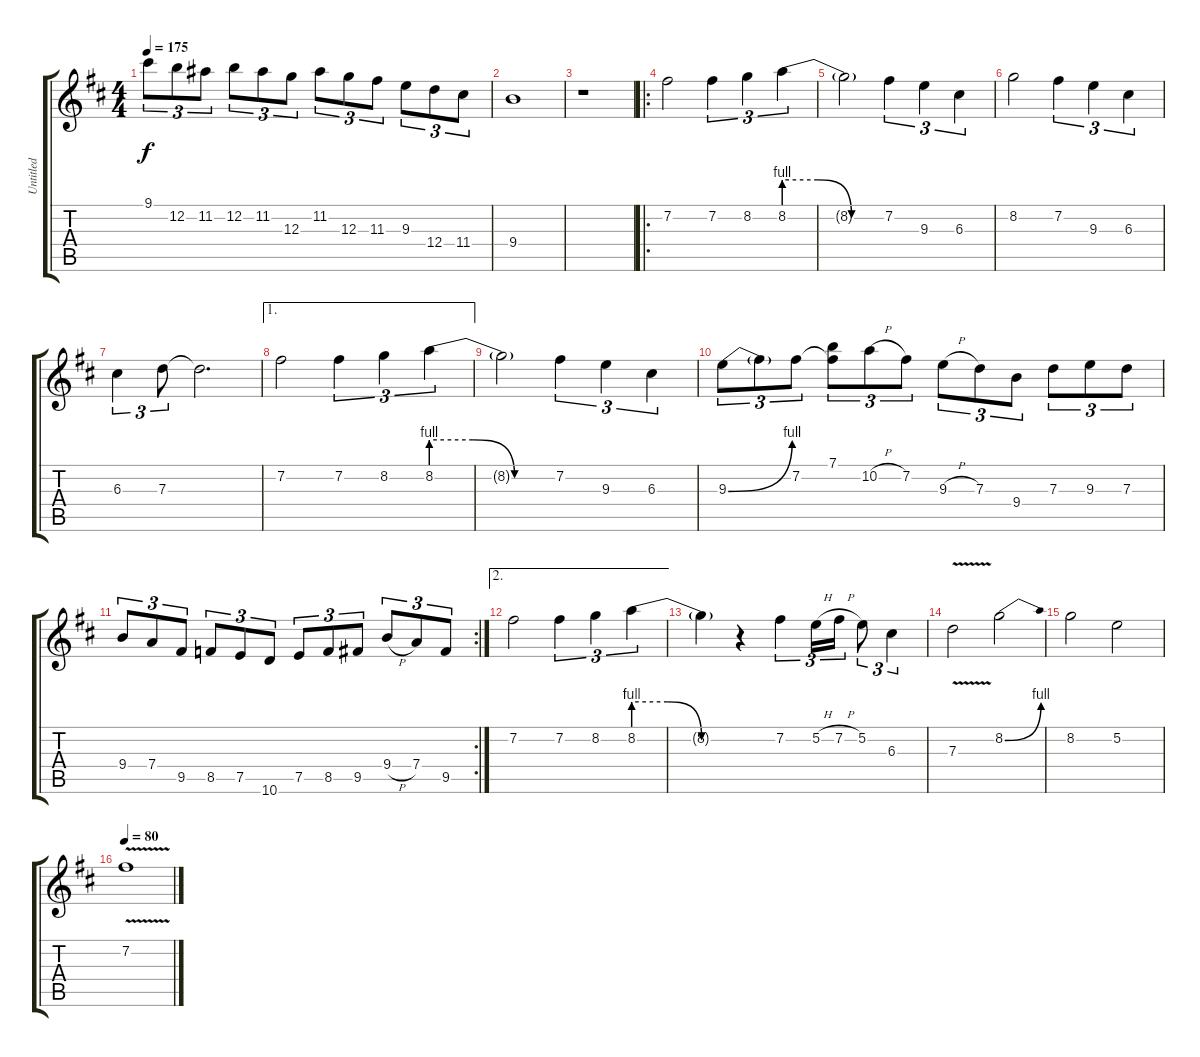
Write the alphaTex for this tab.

\track ("Untitled" "Untitled") {instrument distortionguitar}
\staff {score tabs}
\tuning (E4 B3 G3 D3 A2 E2) {hide}
\ts (4 4)
\tempo 175
\clef g2
\ks d
9.1.8{tu (3 2) dy f} 12.2.8{tu (3 2)} 11.2.8{tu (3 2)} 12.2.8{tu (3 2)} 11.2.8{tu (3 2)} 12.3.8{tu (3 2)} 11.2.8{tu (3 2)} 12.3.8{tu (3 2)} 11.3.8{tu (3 2)} 9.3.8{tu (3 2)} 12.4.8{tu (3 2)} 11.4.8{tu (3 2)} |
9.4.1 |
r.1 |
\ro
7.2.2 7.2.4{tu (3 2)} 8.2.4{tu (3 2)} 8.2{be (custom 0 4 20 4 40 0 60 0)}.4{tu (3 2)} |
8.2{t}.2 7.2.4{tu (3 2)} 9.3.4{tu (3 2)} 6.3.4{tu (3 2)} |
8.2.2 7.2.4{tu (3 2)} 9.3.4{tu (3 2)} 6.3.4{tu (3 2)} |
6.3.4{tu (3 2)} 7.3.8{tu (3 2)} 7.3{t}.2{d} |
\ae 1
7.2.2 7.2.4{tu (3 2)} 8.2.4{tu (3 2)} 8.2{be (custom 0 4 20 4 40 0 60 0)}.4{tu (3 2)} |
8.2{t}.2 7.2.4{tu (3 2)} 9.3.4{tu (3 2)} 6.3.4{tu (3 2)} |
9.3{be (bend 0 0 60 4)}.8{tu (3 2)} 9.3{t}.8{tu (3 2)} 7.2.8{tu (3 2)} (7.1 7.2{t}).8{tu (3 2)} 10.2{h}.8{tu (3 2)} 7.2.8{tu (3 2)} 9.3{h}.8{tu (3 2)} 7.3.8{tu (3 2)} 9.4.8{tu (3 2)} 7.3.8{tu (3 2)} 9.3.8{tu (3 2)} 7.3.8{tu (3 2)} |
\rc 2
9.4.8{tu (3 2)} 7.4.8{tu (3 2)} 9.5.8{tu (3 2)} 8.5.8{tu (3 2)} 7.5.8{tu (3 2)} 10.6.8{tu (3 2)} 7.5.8{tu (3 2)} 8.5.8{tu (3 2)} 9.5.8{tu (3 2)} 9.4{h}.8{tu (3 2)} 7.4.8{tu (3 2)} 9.5.8{tu (3 2)} |
\ae 2
7.2.2 7.2.4{tu (3 2)} 8.2.4{tu (3 2)} 8.2{be (custom 0 4 20 4 40 0 60 0)}.4{tu (3 2)} |
8.2{t}.4 r.4 7.2.4{tu (3 2)} 5.2{h}.16{tu (3 2)} 7.2{h}.16{tu (3 2)} 5.2.8{tu (3 2)} 6.3.4{tu (3 2)} |
7.3{v}.2 8.2{be (bend 0 0 60 4)}.2 |
8.2.2 5.2.2 |
\tempo 80
7.2{v}.1
